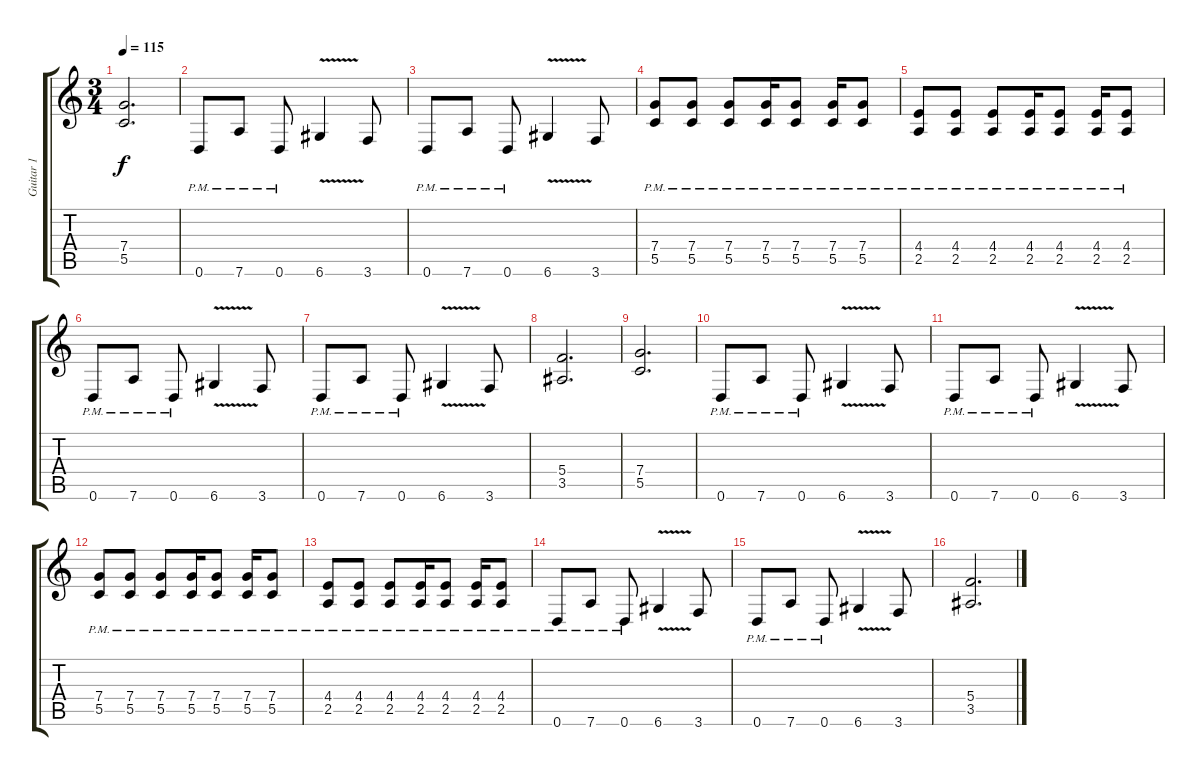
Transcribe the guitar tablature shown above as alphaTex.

\track ("Guitar 1" "Guitar 1") {instrument distortionguitar}
\staff {score tabs}
\tuning (D4 A3 F3 C3 G2 D2) {hide}
\ts (3 4)
\tempo 115
\clef g2
\ks c
(7.4 5.5).2{d dy f} |
0.6{pm}.8 7.6{pm}.8 0.6{pm}.8 6.6{v}.4 3.6.8 |
0.6{pm}.8 7.6{pm}.8 0.6{pm}.8 6.6{v}.4 3.6.8 |
(7.4{pm} 5.5{pm}).8 (7.4{pm} 5.5{pm}).8 (7.4{pm} 5.5{pm}).8 (7.4{pm} 5.5{pm}).16 (7.4{pm} 5.5{pm}).8 (7.4{pm} 5.5{pm}).16 (7.4{pm} 5.5{pm}).8 |
(4.4{pm} 2.5{pm}).8 (4.4{pm} 2.5{pm}).8 (4.4{pm} 2.5{pm}).8 (4.4{pm} 2.5{pm}).16 (4.4{pm} 2.5{pm}).8 (4.4{pm} 2.5{pm}).16 (4.4{pm} 2.5{pm}).8 |
0.6{pm}.8 7.6{pm}.8 0.6{pm}.8 6.6{v}.4 3.6.8 |
0.6{pm}.8 7.6{pm}.8 0.6{pm}.8 6.6{v}.4 3.6.8 |
(5.4 3.5).2{d} |
(7.4 5.5).2{d} |
0.6{pm}.8 7.6{pm}.8 0.6{pm}.8 6.6{v}.4 3.6.8 |
0.6{pm}.8 7.6{pm}.8 0.6{pm}.8 6.6{v}.4 3.6.8 |
(7.4{pm} 5.5{pm}).8 (7.4{pm} 5.5{pm}).8 (7.4{pm} 5.5{pm}).8 (7.4{pm} 5.5{pm}).16 (7.4{pm} 5.5{pm}).8 (7.4{pm} 5.5{pm}).16 (7.4{pm} 5.5{pm}).8 |
(4.4{pm} 2.5{pm}).8 (4.4{pm} 2.5{pm}).8 (4.4{pm} 2.5{pm}).8 (4.4{pm} 2.5{pm}).16 (4.4{pm} 2.5{pm}).8 (4.4{pm} 2.5{pm}).16 (4.4{pm} 2.5{pm}).8 |
0.6{pm}.8 7.6{pm}.8 0.6{pm}.8 6.6{v}.4 3.6.8 |
0.6{pm}.8 7.6{pm}.8 0.6{pm}.8 6.6{v}.4 3.6.8 |
(5.4 3.5).2{d}
